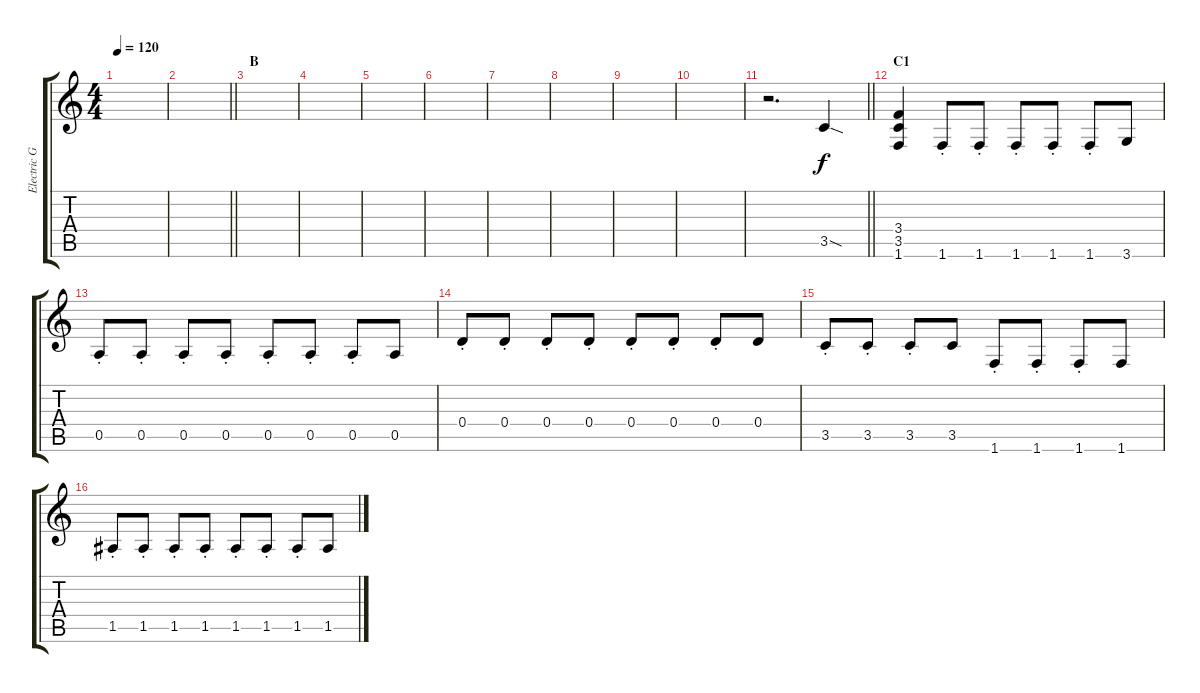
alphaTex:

\track ("Electric Guitar" "Electric G") {instrument distortionguitar}
\staff {score tabs}
\tuning (E4 B3 G3 D3 A2 E2) {hide}
\ts (4 4)
\tempo 120
\clef g2
\ks c
|
\barLineRight lightlight
|
\section ("" "B")
|
|
|
|
|
|
|
|
\barLineRight lightlight
r.2{d} 3.5{sod}.4 |
\section ("" "C1")
(3.4 3.5 1.6).4 1.6{st}.8 1.6{st}.8 1.6{st}.8 1.6{st}.8 1.6{st}.8 3.6.8 |
0.5{st}.8 0.5{st}.8 0.5{st}.8 0.5{st}.8 0.5{st}.8 0.5{st}.8 0.5{st}.8 0.5.8 |
0.4{st}.8 0.4{st}.8 0.4{st}.8 0.4{st}.8 0.4{st}.8 0.4{st}.8 0.4{st}.8 0.4.8 |
3.5{st}.8 3.5{st}.8 3.5{st}.8 3.5.8 1.6{st}.8 1.6{st}.8 1.6{st}.8 1.6.8 |
1.5{st}.8 1.5{st}.8 1.5{st}.8 1.5{st}.8 1.5{st}.8 1.5{st}.8 1.5{st}.8 1.5.8
